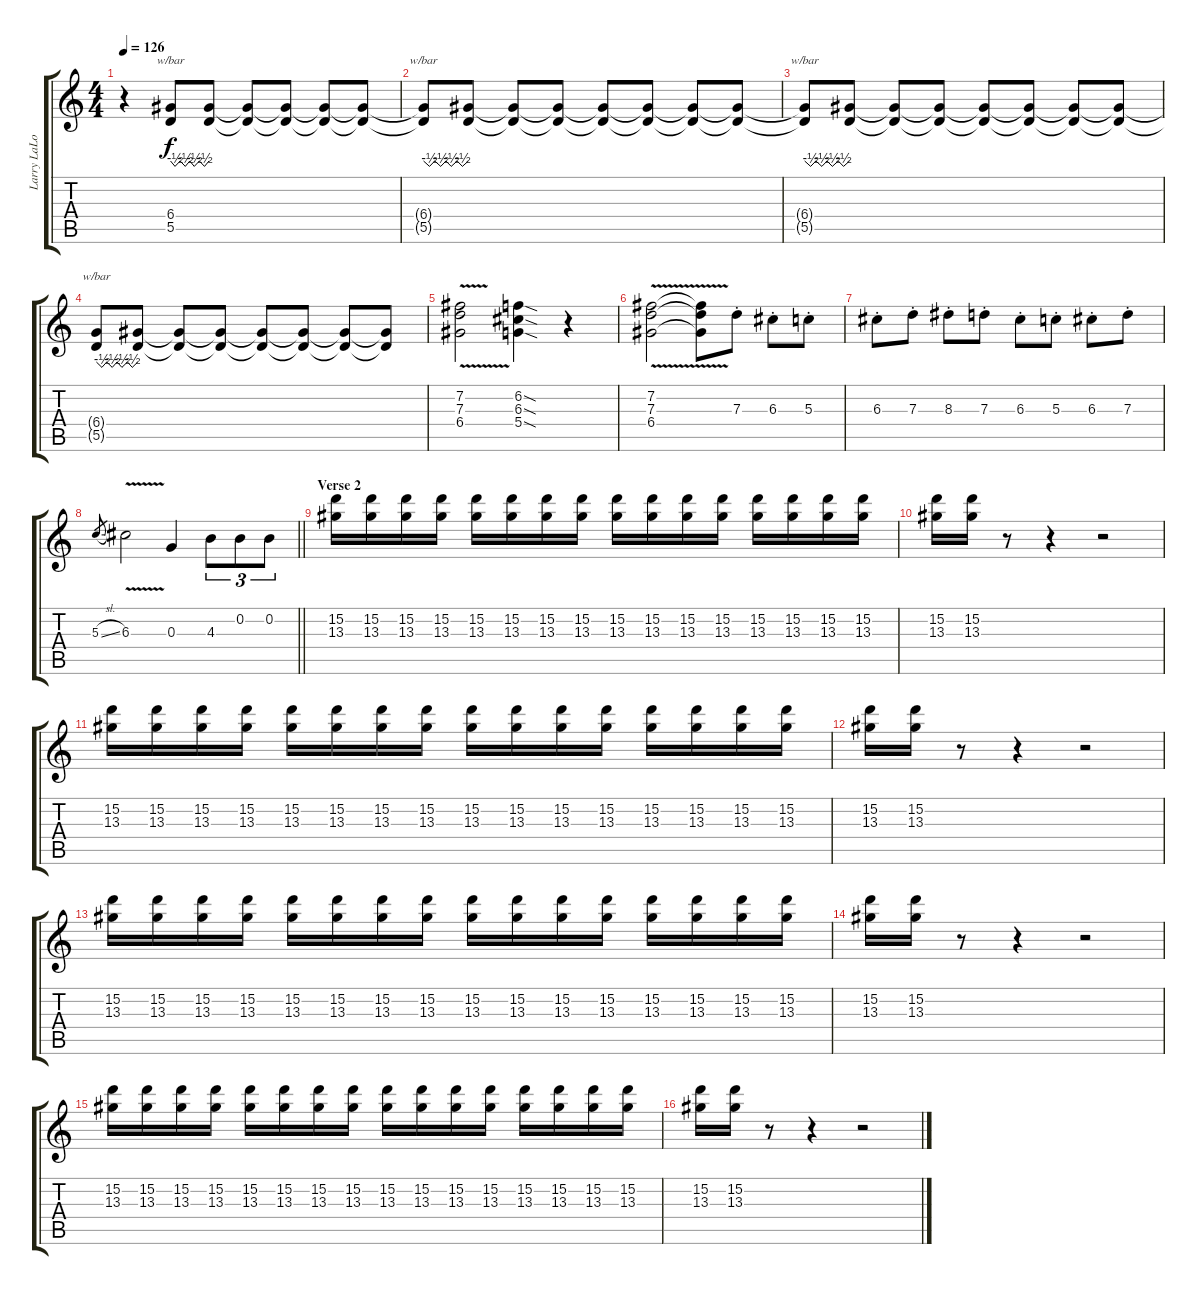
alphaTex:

\track ("Larry LaLonde | Gtr." "Larry LaLo") {instrument distortionguitar}
\staff {score tabs}
\tuning (E4 B3 G3 D3 A2 E2) {hide}
\ts (4 4)
\tempo 126
\clef g2
\ks c
r.4{dy f} (6.4 5.5).8{tbe (custom default 0 0 7 -2 15 0 23 -2 30 0 37 -2 45 0 53 -2 60 0)} (6.4{t} 5.5{t}).8 (6.4{t} 5.5{t}).8 (6.4{t} 5.5{t}).8 (6.4{t} 5.5{t}).8 (6.4{t} 5.5{t}).8 |
(6.4{t} 5.5{t}).8{tbe (custom default 0 0 8 -2 15 0 23 -2 30 0 37 -2 45 0 52 -2 60 0)} (6.4{t} 5.5{t}).8 (6.4{t} 5.5{t}).8 (6.4{t} 5.5{t}).8 (6.4{t} 5.5{t}).8 (6.4{t} 5.5{t}).8 (6.4{t} 5.5{t}).8 (6.4{t} 5.5{t}).8 |
(6.4{t} 5.5{t}).8{tbe (custom default 0 0 8 -2 15 0 23 -2 30 0 37 -2 45 0 52 -2 60 0)} (6.4{t} 5.5{t}).8 (6.4{t} 5.5{t}).8 (6.4{t} 5.5{t}).8 (6.4{t} 5.5{t}).8 (6.4{t} 5.5{t}).8 (6.4{t} 5.5{t}).8 (6.4{t} 5.5{t}).8 |
(6.4{t} 5.5{t}).8{tbe (custom default 0 0 8 -2 15 0 23 -2 30 0 37 -2 45 0 52 -2 60 0)} (6.4{t} 5.5{t}).8 (6.4{t} 5.5{t}).8 (6.4{t} 5.5{t}).8 (6.4{t} 5.5{t}).8 (6.4{t} 5.5{t}).8 (6.4{t} 5.5{t}).8 (6.4{t} 5.5{t}).8 |
(7.2{v} 7.3{v} 6.4{v}).2 (6.2{sod} 6.3{sod} 5.4{sod}).4 r.4 |
(7.2{v} 7.3{v} 6.4{v}).2 (7.2{t} 7.3{t} 6.4{t}).8 7.3{st}.8 6.3{st}.8 5.3{st}.8 |
6.3{st}.8 7.3{st}.8 8.3{st}.8 7.3{st}.8 6.3{st}.8 5.3{st}.8 6.3{st}.8 7.3{st}.8 |
\barLineRight lightlight
5.3{sl}.8{gr} 6.3{v}.2 0.3.4 4.3.8{tu (3 2)} 0.2.8{tu (3 2)} 0.2.8{tu (3 2)} |
\section ("" "Verse 2")
(15.2 13.3).16 (15.2 13.3).16 (15.2 13.3).16 (15.2 13.3).16 (15.2 13.3).16 (15.2 13.3).16 (15.2 13.3).16 (15.2 13.3).16 (15.2 13.3).16 (15.2 13.3).16 (15.2 13.3).16 (15.2 13.3).16 (15.2 13.3).16 (15.2 13.3).16 (15.2 13.3).16 (15.2 13.3).16 |
(15.2 13.3).16 (15.2 13.3).16 r.8 r.4 r.2 |
(15.2 13.3).16 (15.2 13.3).16 (15.2 13.3).16 (15.2 13.3).16 (15.2 13.3).16 (15.2 13.3).16 (15.2 13.3).16 (15.2 13.3).16 (15.2 13.3).16 (15.2 13.3).16 (15.2 13.3).16 (15.2 13.3).16 (15.2 13.3).16 (15.2 13.3).16 (15.2 13.3).16 (15.2 13.3).16 |
(15.2 13.3).16 (15.2 13.3).16 r.8 r.4 r.2 |
(15.2 13.3).16 (15.2 13.3).16 (15.2 13.3).16 (15.2 13.3).16 (15.2 13.3).16 (15.2 13.3).16 (15.2 13.3).16 (15.2 13.3).16 (15.2 13.3).16 (15.2 13.3).16 (15.2 13.3).16 (15.2 13.3).16 (15.2 13.3).16 (15.2 13.3).16 (15.2 13.3).16 (15.2 13.3).16 |
(15.2 13.3).16 (15.2 13.3).16 r.8 r.4 r.2 |
(15.2 13.3).16 (15.2 13.3).16 (15.2 13.3).16 (15.2 13.3).16 (15.2 13.3).16 (15.2 13.3).16 (15.2 13.3).16 (15.2 13.3).16 (15.2 13.3).16 (15.2 13.3).16 (15.2 13.3).16 (15.2 13.3).16 (15.2 13.3).16 (15.2 13.3).16 (15.2 13.3).16 (15.2 13.3).16 |
(15.2 13.3).16 (15.2 13.3).16 r.8 r.4 r.2
